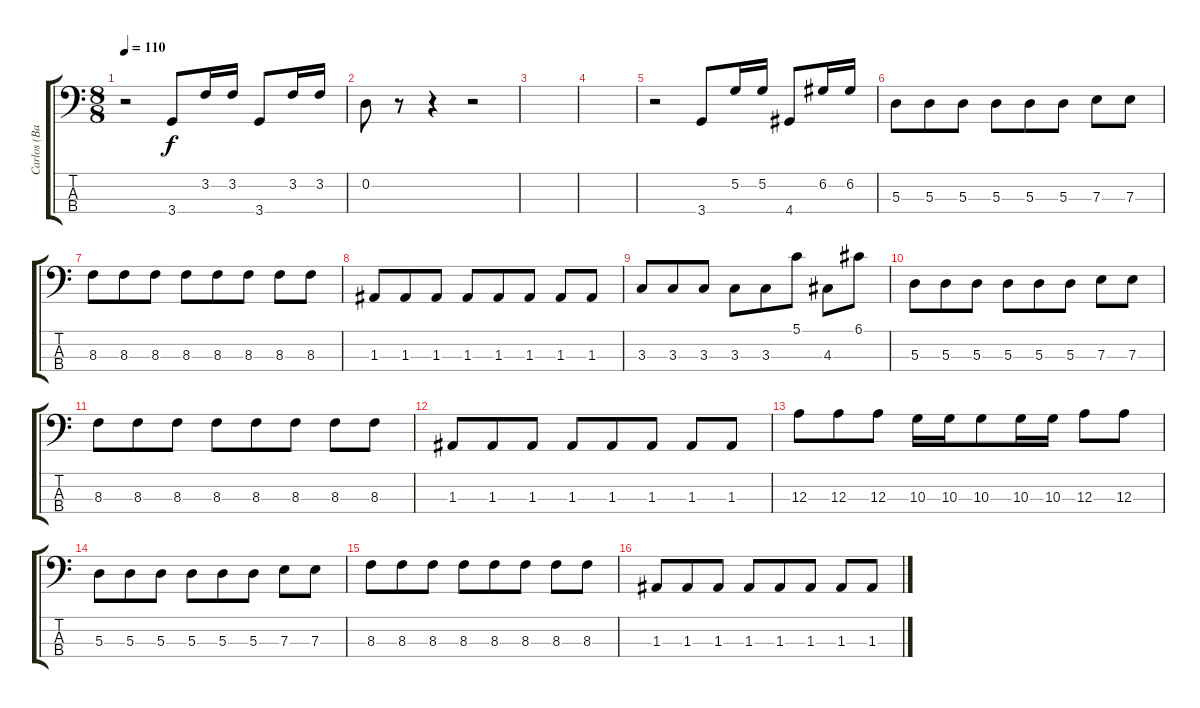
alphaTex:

\track ("Carlos (Bass)" "Carlos (Ba") {instrument electricbasspick}
\staff {score tabs}
\tuning (G2 D2 A1 E1) {hide}
\ts (8 8)
\tempo 110
\clef f4
\ks c
r.2{dy mp} 3.4.8{dy f} 3.2.16 3.2.16 3.4.8 3.2.16 3.2.16 |
0.2.8 r.8 r.4 r.2 |
|
|
r.2 3.4.8{volume 16} 5.2.16 5.2.16 4.4.8 6.2.16 6.2.16 |
5.3.8{volume 13} 5.3.8 5.3.8 5.3.8 5.3.8 5.3.8 7.3.8 7.3.8 |
8.3.8 8.3.8 8.3.8 8.3.8 8.3.8 8.3.8 8.3.8 8.3.8 |
1.3.8 1.3.8 1.3.8 1.3.8 1.3.8 1.3.8 1.3.8 1.3.8 |
3.3.8 3.3.8 3.3.8 3.3.8 3.3.8 5.1.8 4.3.8 6.1.8 |
5.3.8 5.3.8 5.3.8 5.3.8 5.3.8 5.3.8 7.3.8 7.3.8 |
8.3.8 8.3.8 8.3.8 8.3.8 8.3.8 8.3.8 8.3.8 8.3.8 |
1.3.8 1.3.8 1.3.8 1.3.8 1.3.8 1.3.8 1.3.8 1.3.8 |
12.3.8 12.3.8 12.3.8 10.3.16 10.3.16 10.3.8 10.3.16 10.3.16 12.3.8 12.3.8 |
5.3.8 5.3.8 5.3.8 5.3.8 5.3.8 5.3.8 7.3.8 7.3.8 |
8.3.8 8.3.8 8.3.8 8.3.8 8.3.8 8.3.8 8.3.8 8.3.8 |
1.3.8 1.3.8 1.3.8 1.3.8 1.3.8 1.3.8 1.3.8 1.3.8
